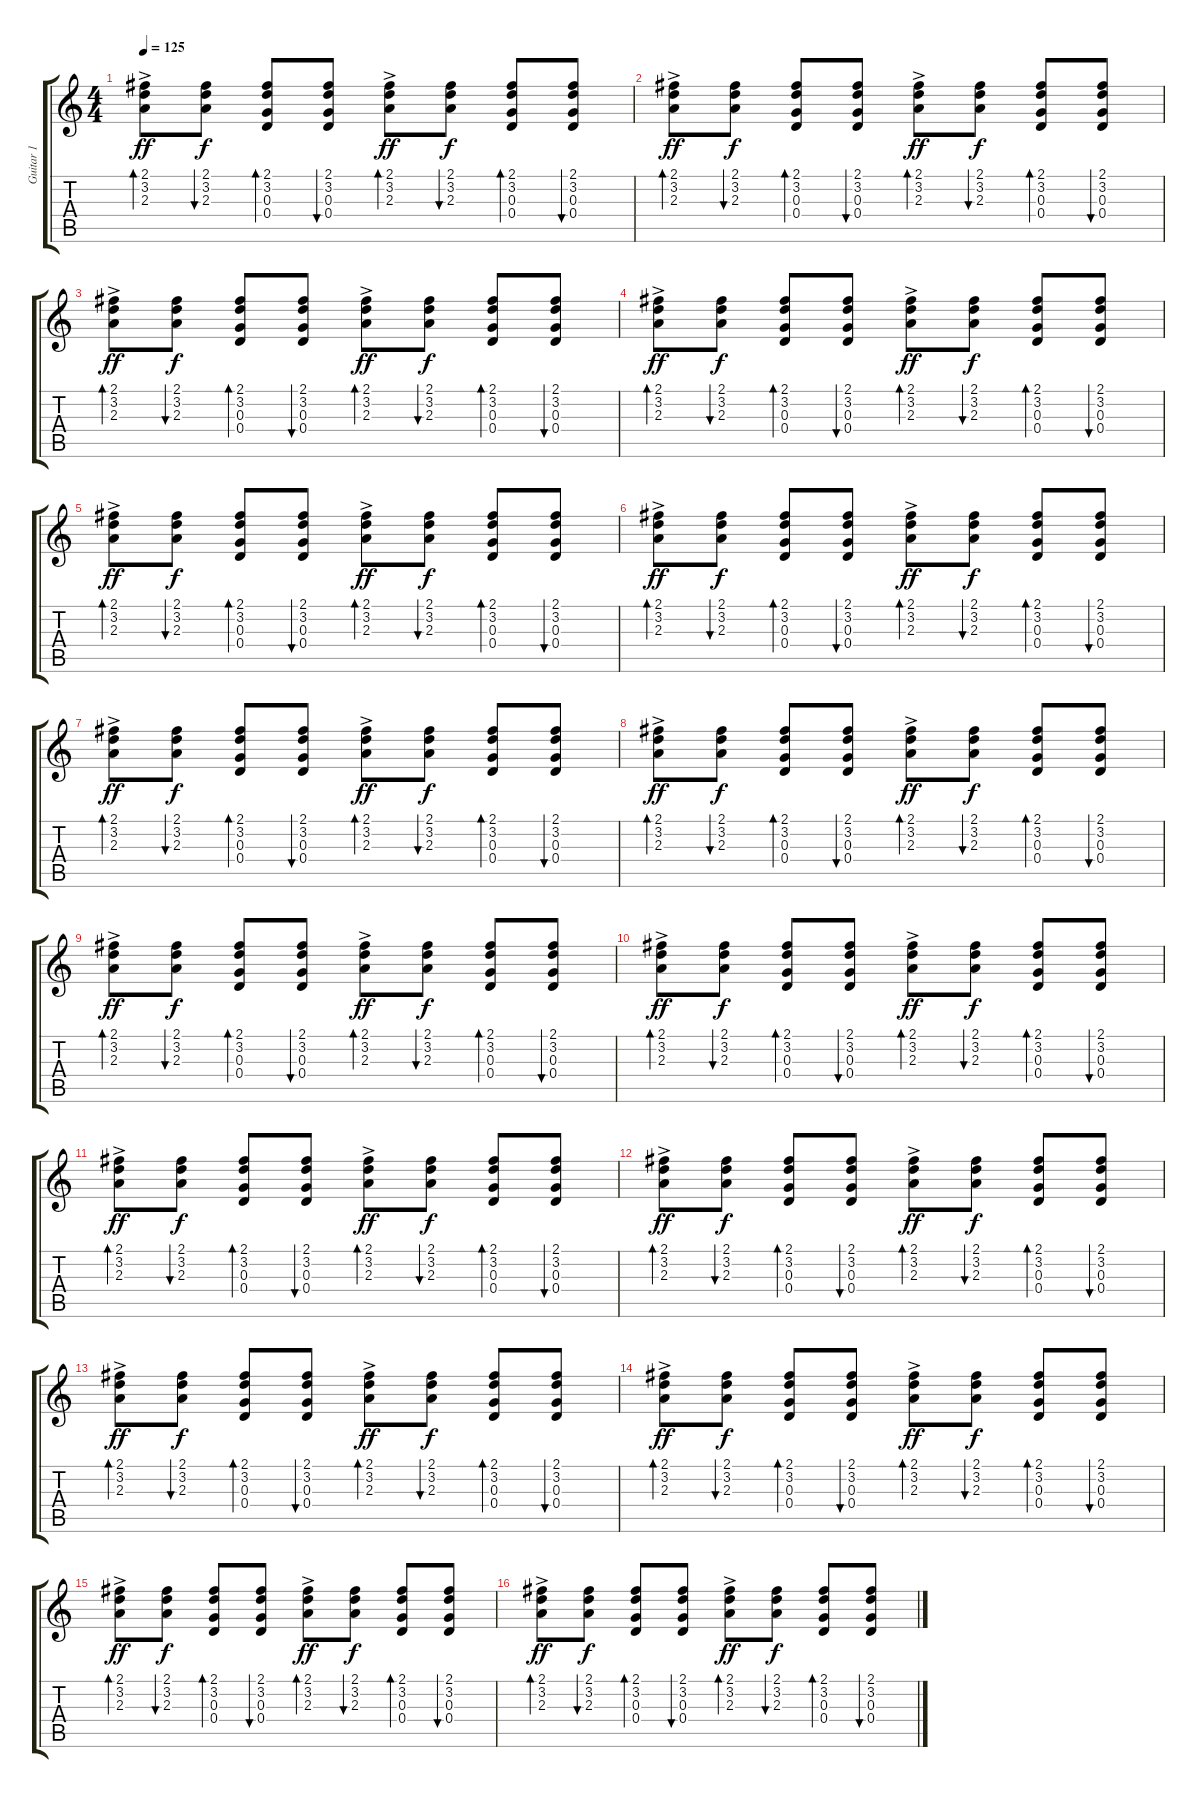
\track ("Guitar 1" "Guitar 1") {instrument electricguitarclean}
\staff {score tabs}
\tuning (E4 B3 G3 D3 A2 E2) {hide}
\ts (4 4)
\tempo 125
\clef g2
\ks c
(2.1{ac} 3.2 2.3).8{bd 240 dy ff} (2.1 3.2 2.3).8{bu 60 dy f} (2.1 3.2 0.3 0.4).8{bd 60} (2.1 3.2 0.3 0.4).8{bu 60} (2.1{ac} 3.2 2.3).8{bd 60 dy ff} (2.1 3.2 2.3).8{bu 60 dy f} (2.1 3.2 0.3 0.4).8{bd 60} (2.1 3.2 0.3 0.4).8{bu 60} |
(2.1{ac} 3.2 2.3).8{bd 240 dy ff} (2.1 3.2 2.3).8{bu 60 dy f} (2.1 3.2 0.3 0.4).8{bd 60} (2.1 3.2 0.3 0.4).8{bu 60} (2.1{ac} 3.2 2.3).8{bd 60 dy ff} (2.1 3.2 2.3).8{bu 60 dy f} (2.1 3.2 0.3 0.4).8{bd 60} (2.1 3.2 0.3 0.4).8{bu 60} |
(2.1{ac} 3.2 2.3).8{bd 240 dy ff} (2.1 3.2 2.3).8{bu 60 dy f} (2.1 3.2 0.3 0.4).8{bd 60} (2.1 3.2 0.3 0.4).8{bu 60} (2.1{ac} 3.2 2.3).8{bd 60 dy ff} (2.1 3.2 2.3).8{bu 60 dy f} (2.1 3.2 0.3 0.4).8{bd 60} (2.1 3.2 0.3 0.4).8{bu 60} |
(2.1{ac} 3.2 2.3).8{bd 240 dy ff} (2.1 3.2 2.3).8{bu 60 dy f} (2.1 3.2 0.3 0.4).8{bd 60} (2.1 3.2 0.3 0.4).8{bu 60} (2.1{ac} 3.2 2.3).8{bd 60 dy ff} (2.1 3.2 2.3).8{bu 60 dy f} (2.1 3.2 0.3 0.4).8{bd 60} (2.1 3.2 0.3 0.4).8{bu 60} |
(2.1{ac} 3.2 2.3).8{bd 240 dy ff} (2.1 3.2 2.3).8{bu 60 dy f} (2.1 3.2 0.3 0.4).8{bd 60} (2.1 3.2 0.3 0.4).8{bu 60} (2.1{ac} 3.2 2.3).8{bd 60 dy ff} (2.1 3.2 2.3).8{bu 60 dy f} (2.1 3.2 0.3 0.4).8{bd 60} (2.1 3.2 0.3 0.4).8{bu 60} |
(2.1{ac} 3.2 2.3).8{bd 240 dy ff} (2.1 3.2 2.3).8{bu 60 dy f} (2.1 3.2 0.3 0.4).8{bd 60} (2.1 3.2 0.3 0.4).8{bu 60} (2.1{ac} 3.2 2.3).8{bd 60 dy ff} (2.1 3.2 2.3).8{bu 60 dy f} (2.1 3.2 0.3 0.4).8{bd 60} (2.1 3.2 0.3 0.4).8{bu 60} |
(2.1{ac} 3.2 2.3).8{bd 240 dy ff} (2.1 3.2 2.3).8{bu 60 dy f} (2.1 3.2 0.3 0.4).8{bd 60} (2.1 3.2 0.3 0.4).8{bu 60} (2.1{ac} 3.2 2.3).8{bd 60 dy ff} (2.1 3.2 2.3).8{bu 60 dy f} (2.1 3.2 0.3 0.4).8{bd 60} (2.1 3.2 0.3 0.4).8{bu 60} |
(2.1{ac} 3.2 2.3).8{bd 240 dy ff} (2.1 3.2 2.3).8{bu 60 dy f} (2.1 3.2 0.3 0.4).8{bd 60} (2.1 3.2 0.3 0.4).8{bu 60} (2.1{ac} 3.2 2.3).8{bd 60 dy ff} (2.1 3.2 2.3).8{bu 60 dy f} (2.1 3.2 0.3 0.4).8{bd 60} (2.1 3.2 0.3 0.4).8{bu 60} |
(2.1{ac} 3.2 2.3).8{bd 240 dy ff} (2.1 3.2 2.3).8{bu 60 dy f} (2.1 3.2 0.3 0.4).8{bd 60} (2.1 3.2 0.3 0.4).8{bu 60} (2.1{ac} 3.2 2.3).8{bd 60 dy ff} (2.1 3.2 2.3).8{bu 60 dy f} (2.1 3.2 0.3 0.4).8{bd 60} (2.1 3.2 0.3 0.4).8{bu 60} |
(2.1{ac} 3.2 2.3).8{bd 240 dy ff} (2.1 3.2 2.3).8{bu 60 dy f} (2.1 3.2 0.3 0.4).8{bd 60} (2.1 3.2 0.3 0.4).8{bu 60} (2.1{ac} 3.2 2.3).8{bd 60 dy ff} (2.1 3.2 2.3).8{bu 60 dy f} (2.1 3.2 0.3 0.4).8{bd 60} (2.1 3.2 0.3 0.4).8{bu 60} |
(2.1{ac} 3.2 2.3).8{bd 240 dy ff} (2.1 3.2 2.3).8{bu 60 dy f} (2.1 3.2 0.3 0.4).8{bd 60} (2.1 3.2 0.3 0.4).8{bu 60} (2.1{ac} 3.2 2.3).8{bd 60 dy ff} (2.1 3.2 2.3).8{bu 60 dy f} (2.1 3.2 0.3 0.4).8{bd 60} (2.1 3.2 0.3 0.4).8{bu 60} |
(2.1{ac} 3.2 2.3).8{bd 240 dy ff} (2.1 3.2 2.3).8{bu 60 dy f} (2.1 3.2 0.3 0.4).8{bd 60} (2.1 3.2 0.3 0.4).8{bu 60} (2.1{ac} 3.2 2.3).8{bd 60 dy ff} (2.1 3.2 2.3).8{bu 60 dy f} (2.1 3.2 0.3 0.4).8{bd 60} (2.1 3.2 0.3 0.4).8{bu 60} |
(2.1{ac} 3.2 2.3).8{bd 240 dy ff} (2.1 3.2 2.3).8{bu 60 dy f} (2.1 3.2 0.3 0.4).8{bd 60} (2.1 3.2 0.3 0.4).8{bu 60} (2.1{ac} 3.2 2.3).8{bd 60 dy ff} (2.1 3.2 2.3).8{bu 60 dy f} (2.1 3.2 0.3 0.4).8{bd 60} (2.1 3.2 0.3 0.4).8{bu 60} |
(2.1{ac} 3.2 2.3).8{bd 240 dy ff} (2.1 3.2 2.3).8{bu 60 dy f} (2.1 3.2 0.3 0.4).8{bd 60} (2.1 3.2 0.3 0.4).8{bu 60} (2.1{ac} 3.2 2.3).8{bd 60 dy ff} (2.1 3.2 2.3).8{bu 60 dy f} (2.1 3.2 0.3 0.4).8{bd 60} (2.1 3.2 0.3 0.4).8{bu 60} |
(2.1{ac} 3.2 2.3).8{bd 240 dy ff} (2.1 3.2 2.3).8{bu 60 dy f} (2.1 3.2 0.3 0.4).8{bd 60} (2.1 3.2 0.3 0.4).8{bu 60} (2.1{ac} 3.2 2.3).8{bd 60 dy ff} (2.1 3.2 2.3).8{bu 60 dy f} (2.1 3.2 0.3 0.4).8{bd 60} (2.1 3.2 0.3 0.4).8{bu 60} |
(2.1{ac} 3.2 2.3).8{bd 240 dy ff} (2.1 3.2 2.3).8{bu 60 dy f} (2.1 3.2 0.3 0.4).8{bd 60} (2.1 3.2 0.3 0.4).8{bu 60} (2.1{ac} 3.2 2.3).8{bd 60 dy ff} (2.1 3.2 2.3).8{bu 60 dy f} (2.1 3.2 0.3 0.4).8{bd 60} (2.1 3.2 0.3 0.4).8{bu 60}
